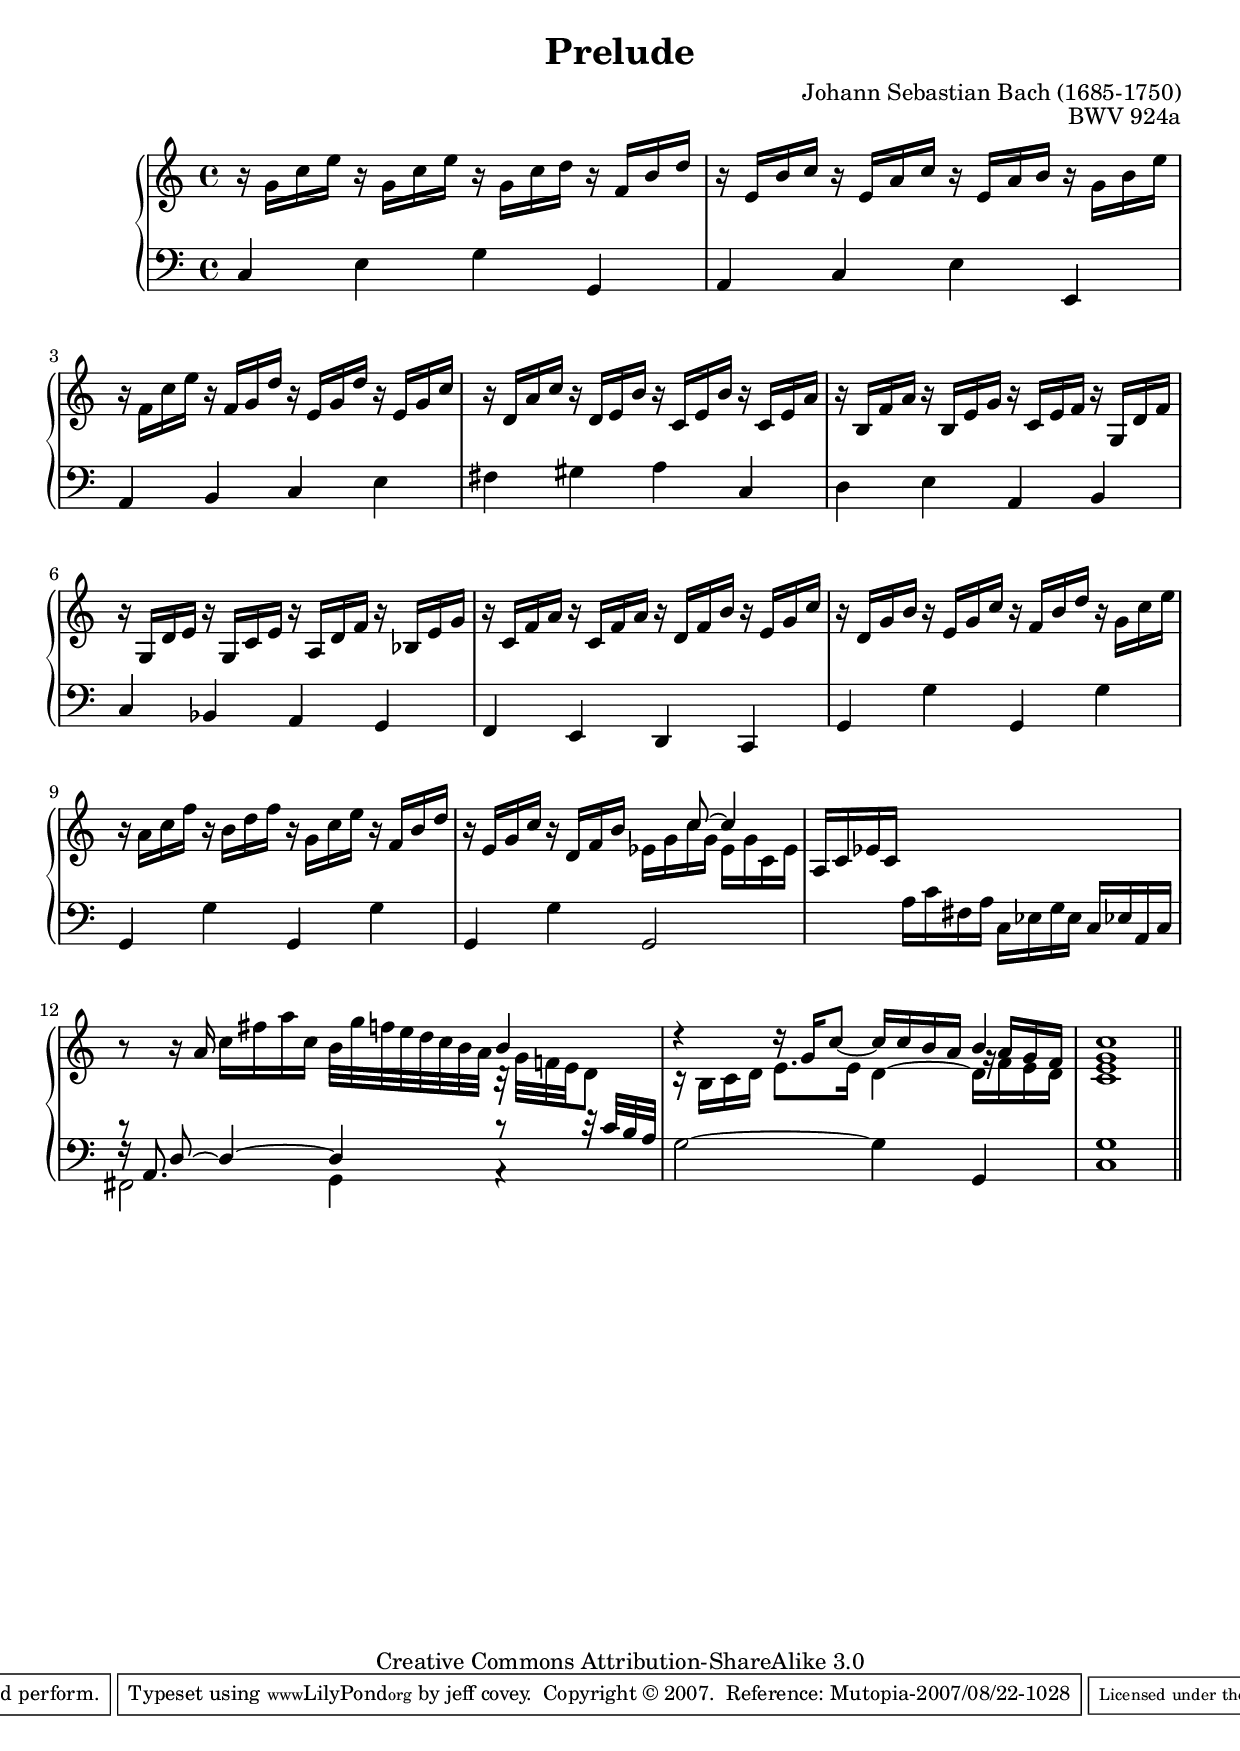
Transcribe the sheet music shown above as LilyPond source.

\header {
   composer          = "Johann Sebastian Bach (1685-1750)"
   title             = "Prelude"
   opus              = "BWV 924a"
   
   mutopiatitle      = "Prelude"
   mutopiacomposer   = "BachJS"
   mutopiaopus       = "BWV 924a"
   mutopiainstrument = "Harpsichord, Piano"
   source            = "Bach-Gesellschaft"
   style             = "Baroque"
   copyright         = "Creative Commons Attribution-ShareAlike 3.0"
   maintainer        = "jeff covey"
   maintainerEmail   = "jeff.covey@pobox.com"
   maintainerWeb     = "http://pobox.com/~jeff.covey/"
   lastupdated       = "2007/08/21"
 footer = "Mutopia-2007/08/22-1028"
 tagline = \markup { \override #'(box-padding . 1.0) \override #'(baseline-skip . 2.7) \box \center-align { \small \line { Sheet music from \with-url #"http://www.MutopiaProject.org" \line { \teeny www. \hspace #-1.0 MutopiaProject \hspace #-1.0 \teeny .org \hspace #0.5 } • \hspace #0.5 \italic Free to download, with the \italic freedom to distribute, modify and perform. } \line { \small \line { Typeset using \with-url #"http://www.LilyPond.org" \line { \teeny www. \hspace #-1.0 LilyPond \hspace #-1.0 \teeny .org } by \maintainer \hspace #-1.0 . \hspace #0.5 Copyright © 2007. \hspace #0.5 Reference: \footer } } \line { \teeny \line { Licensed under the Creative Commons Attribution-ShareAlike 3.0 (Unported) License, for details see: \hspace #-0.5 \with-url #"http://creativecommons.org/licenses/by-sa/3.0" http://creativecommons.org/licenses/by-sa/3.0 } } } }
}

\version "2.10.10"

voiceone = \relative c'' {
   r16 g c e r g, c e r g, c d r f, b d      | % 1
   r e, b' c r e, a c r e, a b r g b e       | % 2
   r f, c' e r f, g d' r e, g d' r e, g c    | % 3
   r d, a' c r d, e b' r c, e b' r c, e a    | % 4
   r b, f' a r b, e g r c, e f r g, d' f     | % 5
   r g, d' e r g, c e r a, d f r bes, e g    | % 6
   r c, f a r c, f a r d, f b r e, g c       | % 7
   r d, g b r e, g c r f, b d r g, c e       | % 8
   r a, c f r b, d f r g, c e r f, b d       | % 9
   r e, g c r d, f b
   <<
      { \stemDown ees, g c g ees g c, ees } \\
      { \stemUp s8 \tieUp c'8 ~ c4 \tieNeutral }
   >>
                                             | % 10
   a,16 c ees c s4 s s                       | % 11
   r8 r16 a'16 c[ fis a c,]
   b32[ g' f e d c b a]
   <<
      { b4 } \\
      { r32 g[ f! e d8] }
   >>
                                             | % 12
   <<
      { \stemDown c16\rest b c d e8. e16 d4 ~ d16 f e d } \\
      { \stemUp   d'4\rest d16\rest g, c8 ~ c16 c b a b4 } \\
      {
         \stemUp   s2 s4
         \once \override Rest #'extra-offset = #'( 1.1 . 0.0 )
         g16\rest
         a g f
      }
   >>
                                             | % 13
   << c1 e g c >>                            | % 14
   \bar "||"
}

voicetwo = \relative c {
   \clef "bass"
   c4 e g g,                                 | % 1
   a c e e,                                  | % 2
   a b c e                                   | % 3
   fis gis a c,                              | % 4
   d e a, b                                  | % 5
   c bes a g                                 | % 6
   f e d c                                   | % 7
   g' g' g, g'                               | % 8
   g, g' g, g'                               | % 9
   g, g' g,2                                 | % 10
   s4 a'16 c fis, a c, ees g ees c ees! a, c | % 11
   <<
      { \stemDown fis,2 g4 a\rest } \\
      { \stemUp   f'16\rest a,8. s2 c'8\rest c32\rest c b a } \\
      { c8\rest d,8 ~ d4 ~ d4 s4 }
   >>
                                             | % 12
   g2 ~ g4 g,                                | % 13
   << c1 g' >>                               | % 14
   \bar "||"
}

\score {
   \context PianoStaff <<
      \set PianoStaff.connectArpeggios = ##t
      \context Staff = "one" << \voiceone >>
      \context Staff = "two" << \voicetwo >>
   >>
   
   \layout { }
   
   \midi {
      \context {
         \Score
         tempoWholesPerMinute = #(ly:make-moment 72 4)
      }
   }
}
